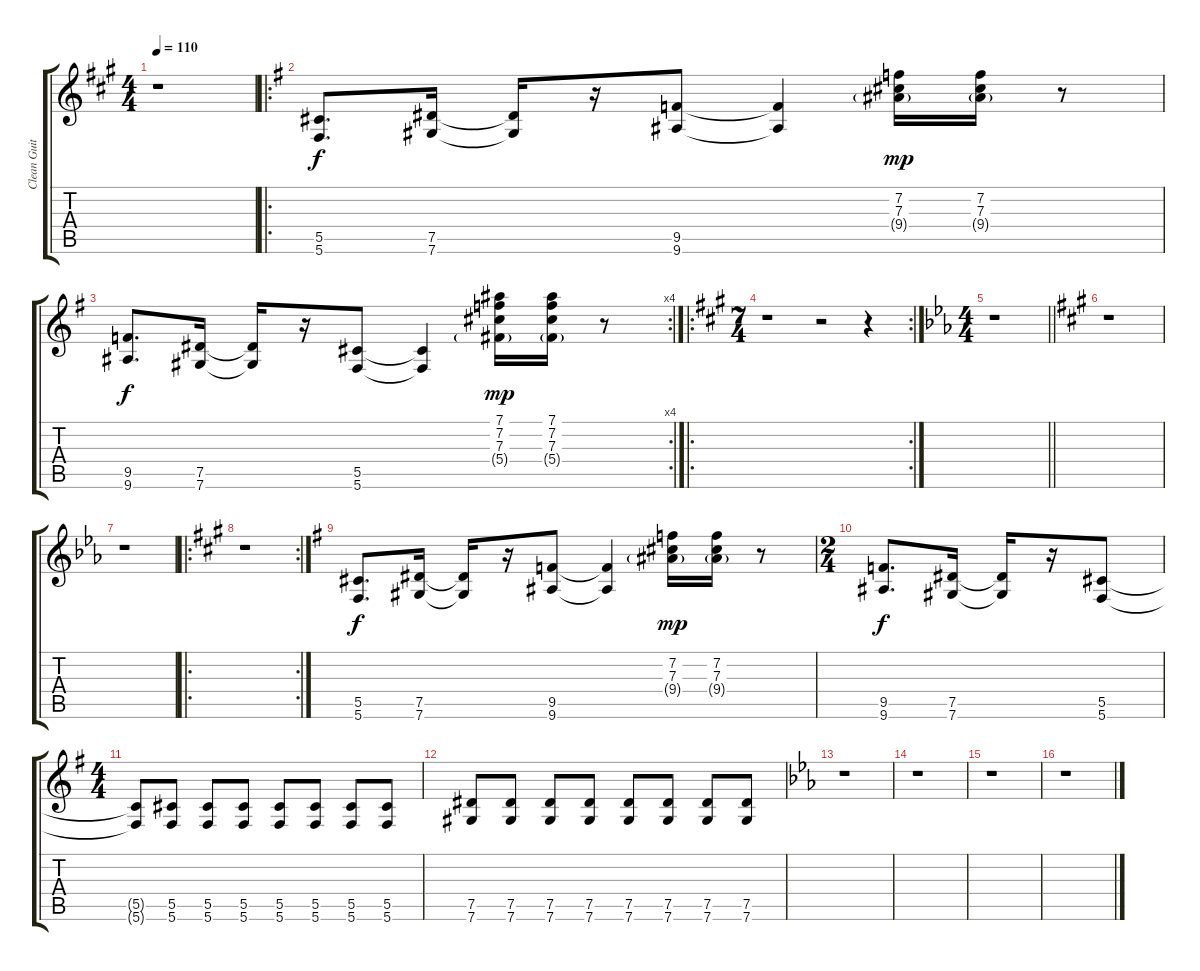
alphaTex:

\track ("Clean Guitar (Wah-Wah)" "Clean Guit") {instrument electricguitarclean}
\staff {score tabs}
\tuning (Eb4 Bb3 Gb3 Db3 Ab2 Db2) {hide}
\ts (4 4)
\tempo 110
\clef g2
\ks a
r.1{dy f} |
\ro
\ks g
(5.5 5.6).8{d} (7.5 7.6).16 (7.5{t} 7.6{t}).16 r.16 (9.5 9.6).8 (9.5{t} 9.6{t}).4 (7.2 7.3 9.4{g}).16{dy mp} (7.2 7.3 9.4{g}).16 r.8 |
\rc 4
(9.5 9.6).8{d dy f} (7.5 7.6).16 (7.5{t} 7.6{t}).16 r.16 (5.5 5.6).8 (5.5{t} 5.6{t}).4 (7.1 7.2 7.3 5.4{g}).16{dy mp} (7.1 7.2 7.3 5.4{g}).16 r.8 |
\ro
\rc 2
\ts (7 4)
\ks a
r.1 r.2 r.4 |
\ts (4 4)
\barLineRight lightlight
\ks eb
r.1 |
\ks a
r.1 |
\ks eb
r.1 |
\ro
\rc 2
\ks a
r.1 |
\ks g
(5.5 5.6).8{d dy f} (7.5 7.6).16 (7.5{t} 7.6{t}).16 r.16 (9.5 9.6).8 (9.5{t} 9.6{t}).4 (7.2 7.3 9.4{g}).16{dy mp} (7.2 7.3 9.4{g}).16 r.8 |
\ts (2 4)
(9.5 9.6).8{d dy f} (7.5 7.6).16 (7.5{t} 7.6{t}).16 r.16 (5.5 5.6).8 |
\ts (4 4)
(5.5{t} 5.6{t}).8 (5.5 5.6).8 (5.5 5.6).8 (5.5 5.6).8 (5.5 5.6).8 (5.5 5.6).8 (5.5 5.6).8 (5.5 5.6).8 |
(7.5 7.6).8 (7.5 7.6).8 (7.5 7.6).8 (7.5 7.6).8 (7.5 7.6).8 (7.5 7.6).8 (7.5 7.6).8 (7.5 7.6).8 |
\ks eb
r.1 |
r.1 |
r.1 |
r.1
